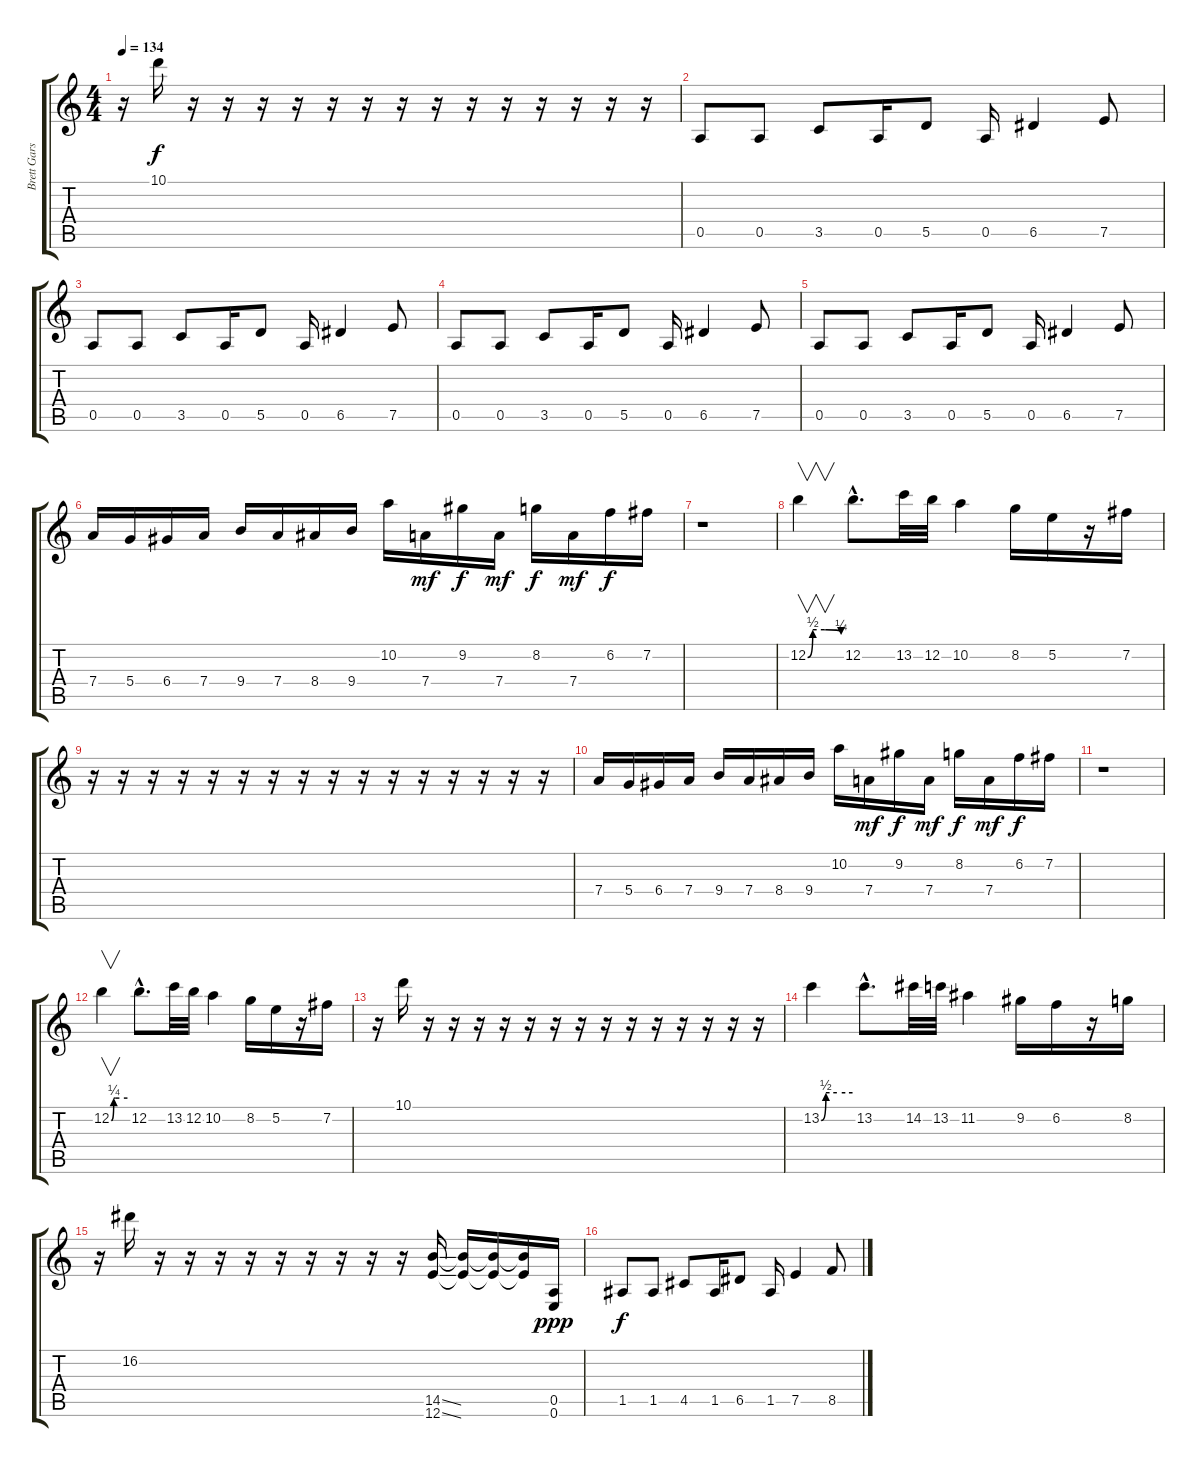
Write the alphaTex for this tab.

\track ("Brett Garsed" "Brett Gars") {instrument overdrivenguitar}
\staff {score tabs}
\tuning (E4 B3 G3 D3 A2 E2) {hide}
\ts (4 4)
\tempo 134
\clef g2
\ks c
r.16{dy f} 10.1.16 r.16 r.16 r.16 r.16 r.16 r.16 r.16 r.16 r.16 r.16 r.16 r.16 r.16 r.16 |
0.5.8 0.5.8 3.5.8 0.5.16 5.5.8 0.5.16 6.5.4 7.5.8 |
0.5.8 0.5.8 3.5.8 0.5.16 5.5.8 0.5.16 6.5.4 7.5.8 |
0.5.8 0.5.8 3.5.8 0.5.16 5.5.8 0.5.16 6.5.4 7.5.8 |
0.5.8 0.5.8 3.5.8 0.5.16 5.5.8 0.5.16 6.5.4 7.5.8 |
7.4.16 5.4.16 6.4.16 7.4.16 9.4.16 7.4.16 8.4.16 9.4.16 10.2.16 7.4.16{dy mf} 9.2.16{dy f} 7.4.16{dy mf} 8.2.16{dy f} 7.4.16{dy mf} 6.2.16{dy f} 7.2.16 |
r.1 |
12.2{be (custom 0 0 9 2 16 2 30 2 32 2 60 1)}.4{v} 12.2{hac}.8{d} 13.2.32 12.2.32 10.2.4 8.2.16 5.2.16 r.16 7.2.16 |
r.16 r.16 r.16 r.16 r.16 r.16 r.16 r.16 r.16 r.16 r.16 r.16 r.16 r.16 r.16 r.16 |
7.4.16 5.4.16 6.4.16 7.4.16 9.4.16 7.4.16 8.4.16 9.4.16 10.2.16 7.4.16{dy mf} 9.2.16{dy f} 7.4.16{dy mf} 8.2.16{dy f} 7.4.16{dy mf} 6.2.16{dy f} 7.2.16 |
r.1 |
12.2{be (custom 0 0 9 1 16 1 30 1 60 1)}.4{v} 12.2{hac}.8{d} 13.2.32 12.2.32 10.2.4 8.2.16 5.2.16 r.16 7.2.16 |
r.16 10.1.16 r.16 r.16 r.16 r.16 r.16 r.16 r.16 r.16 r.16 r.16 r.16 r.16 r.16 r.16 |
13.2{be (custom 0 0 9 2 16 2 30 2 60 2)}.4 13.2{hac}.8{d} 14.2.32 13.2.32 11.2.4 9.2.16 6.2.16 r.16 8.2.16 |
r.16 16.2.16 r.16 r.16 r.16 r.16 r.16 r.16 r.16 r.16 r.16 (14.5{ss} 12.6{ss}).16 (14.5{t} 12.6{t}).16 (14.5{t} 12.6{t}).16 (14.5{t} 12.6{t}).16 (0.5 0.6).16{dy ppp} |
1.5.8{dy f} 1.5.8 4.5.8 1.5.16 6.5.8 1.5.16 7.5.4 8.5.8
